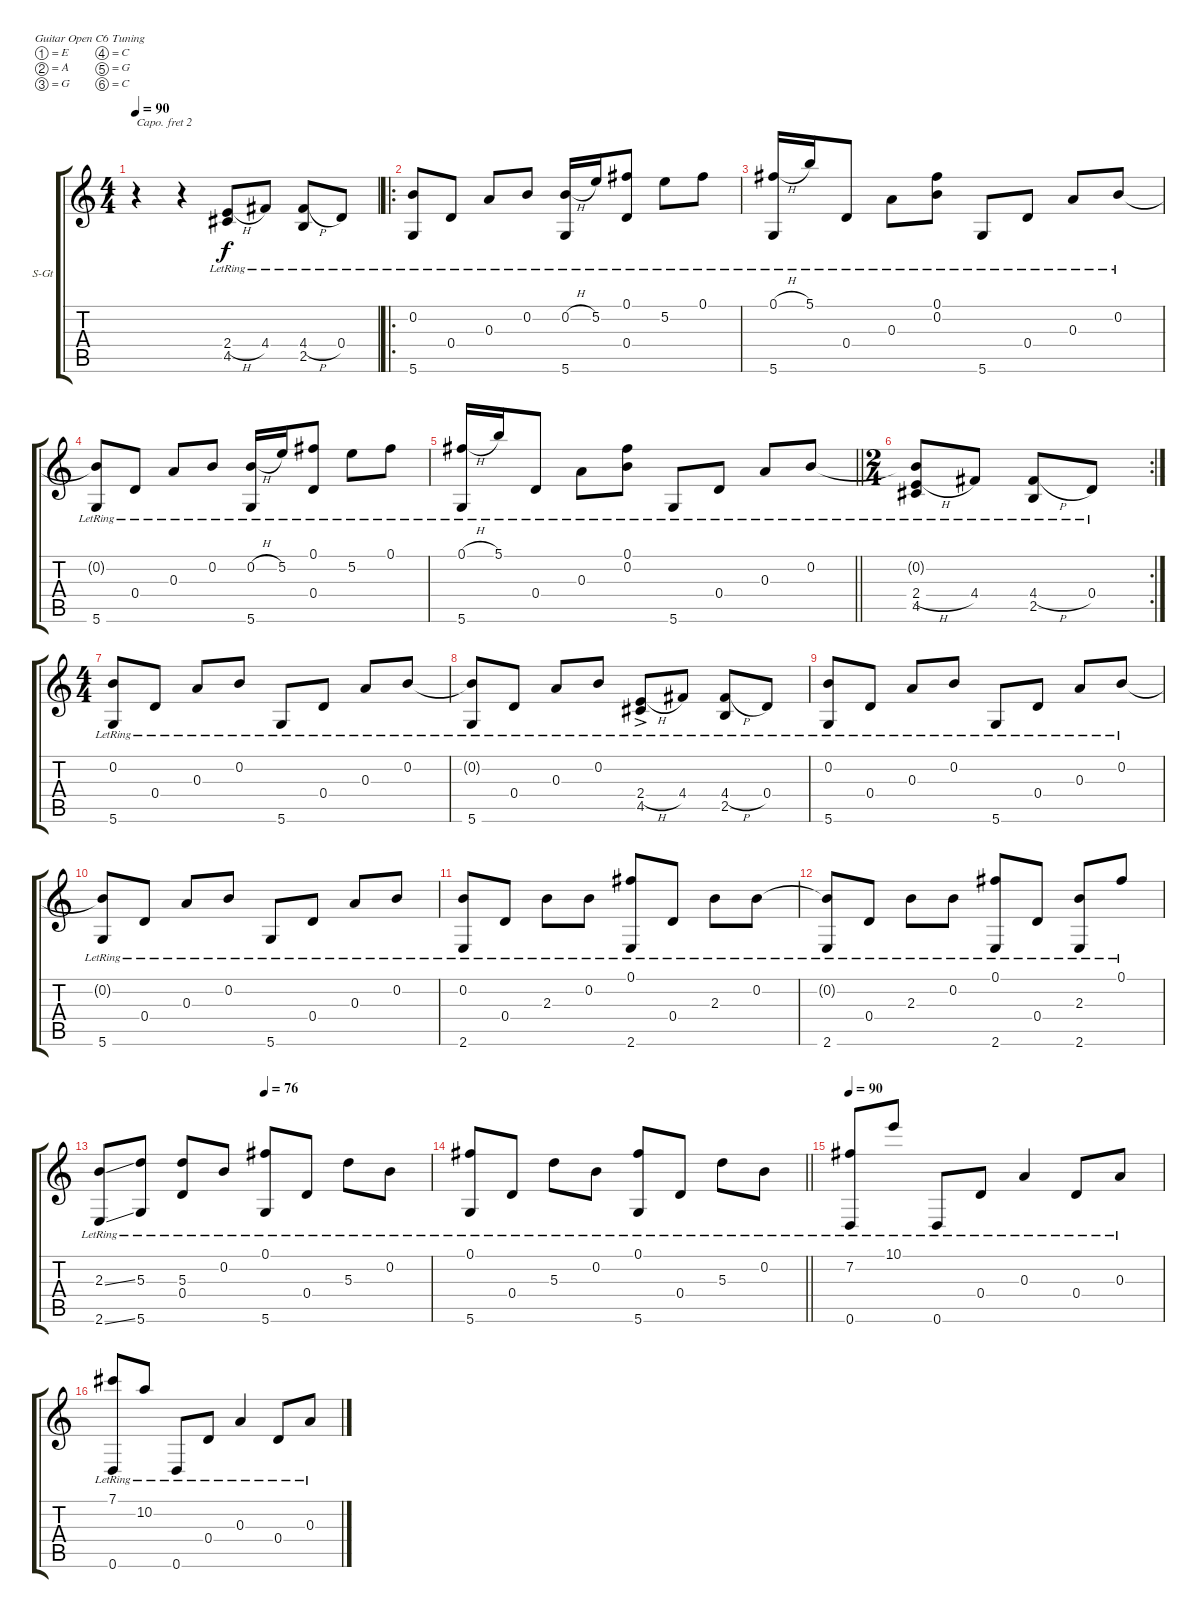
\bracketExtendMode groupsimilarinstruments
\firstSystemTrackNameOrientation horizontal
\otherSystemsTrackNameOrientation horizontal
\track ("Steel String Acoustic Guitar" "S-Gt") {instrument acousticguitarsteel}
\staff {score tabs}
\capo 2
\tuning (E4 A3 G3 C3 G2 C2)
\ts (4 4)
\beaming (8 2 2 2 2)
\tempo 90
\clef g2
\ks c
r.4{dy f instrument acousticguitarsteel} r.4 (2.4{h lr} 4.5{lr}).8 4.4{lr}.8 (4.4{h lr} 2.5{lr}).8 0.4{lr}.8 |
\ro
(0.2{lr} 5.6{lr}).8 0.4{lr}.8 0.3{lr}.8 0.2{lr}.8 (0.2{h lr} 5.6{lr}).16 5.2{lr}.16 (0.1{lr} 0.4{lr}).8 5.2{lr}.8 0.1{lr}.8 |
(0.1{h lr} 5.6{lr}).16 5.1{lr}.16 0.4{lr}.8 0.3{lr}.8 (0.1{lr} 0.2{lr}).8 5.6{lr}.8 0.4{lr}.8 0.3{lr}.8 0.2{lr}.8 |
(0.2{lr t} 5.6{lr}).8 0.4{lr}.8 0.3{lr}.8 0.2{lr}.8 (0.2{h lr} 5.6{lr}).16 5.2{lr}.16 (0.1{lr} 0.4{lr}).8 5.2{lr}.8 0.1{lr}.8 |
\barLineRight lightlight
(0.1{h lr} 5.6{lr}).16 5.1{lr}.16 0.4{lr}.8 0.3{lr}.8 (0.1{lr} 0.2{lr}).8 5.6{lr}.8 0.4{lr}.8 0.3{lr}.8 0.2{lr}.8 |
\rc 2
\ts (2 4)
\beaming (8 2 2 2 2)
(0.2{lr t} 2.4{h lr} 4.5{lr}).8 4.4{lr}.8 (4.4{h lr} 2.5{lr}).8 0.4{lr}.8 |
\ts (4 4)
\beaming (8 2 2 2 2)
(0.2{lr} 5.6{lr}).8 0.4{lr}.8 0.3{lr}.8 0.2{lr}.8 5.6{lr}.8 0.4{lr}.8 0.3{lr}.8 0.2{lr}.8 |
(0.2{lr t} 5.6{lr}).8 0.4{lr}.8 0.3{lr}.8 0.2{lr}.8 (2.4{h ac lr} 4.5{ac lr}).8 4.4{lr}.8 (4.4{h lr} 2.5{lr}).8 0.4{lr}.8 |
(0.2{lr} 5.6{lr}).8 0.4{lr}.8 0.3{lr}.8 0.2{lr}.8 5.6{lr}.8 0.4{lr}.8 0.3{lr}.8 0.2{lr}.8 |
(0.2{lr t} 5.6{lr}).8 0.4{lr}.8 0.3{lr}.8 0.2{lr}.8 5.6{lr}.8 0.4{lr}.8 0.3{lr}.8 0.2{lr}.8 |
(0.2{lr} 2.6{lr}).8 0.4{lr}.8 2.3{lr}.8 0.2{lr}.8 (0.1{lr} 2.6{lr}).8 0.4{lr}.8 2.3{lr}.8 0.2{lr}.8 |
(0.2{lr t} 2.6{lr}).8 0.4{lr}.8 2.3{lr}.8 0.2{lr}.8 (0.1{lr} 2.6{lr}).8 0.4{lr}.8 (2.3{lr} 2.6{lr}).8 0.1{lr}.8 |
\tempo (76 0.5)
(2.3{ss lr} 2.6{ss lr}).8 (5.3{lr} 5.6{lr}).8 (5.3{lr} 0.4{lr}).8 0.2{lr}.8 (0.1{lr} 5.6{lr}).8 0.4{lr}.8 5.3{lr}.8 0.2{lr}.8 |
\barLineRight lightlight
(0.1{lr} 5.6{lr}).8 0.4{lr}.8 5.3{lr}.8 0.2{lr}.8 (0.1{lr} 5.6{lr}).8 0.4{lr}.8 5.3{lr}.8 0.2{lr}.8 |
\tempo 90
(7.2{lr} 0.6{lr}).8 10.1{lr}.8 0.6{lr}.8 0.4{lr}.8 0.3{lr}.4 0.4{lr}.8 0.3{lr}.8 |
(7.1{lr} 0.6{lr}).8 10.2{lr}.8 0.6{lr}.8 0.4{lr}.8 0.3{lr}.4 0.4{lr}.8 0.3{lr}.8
